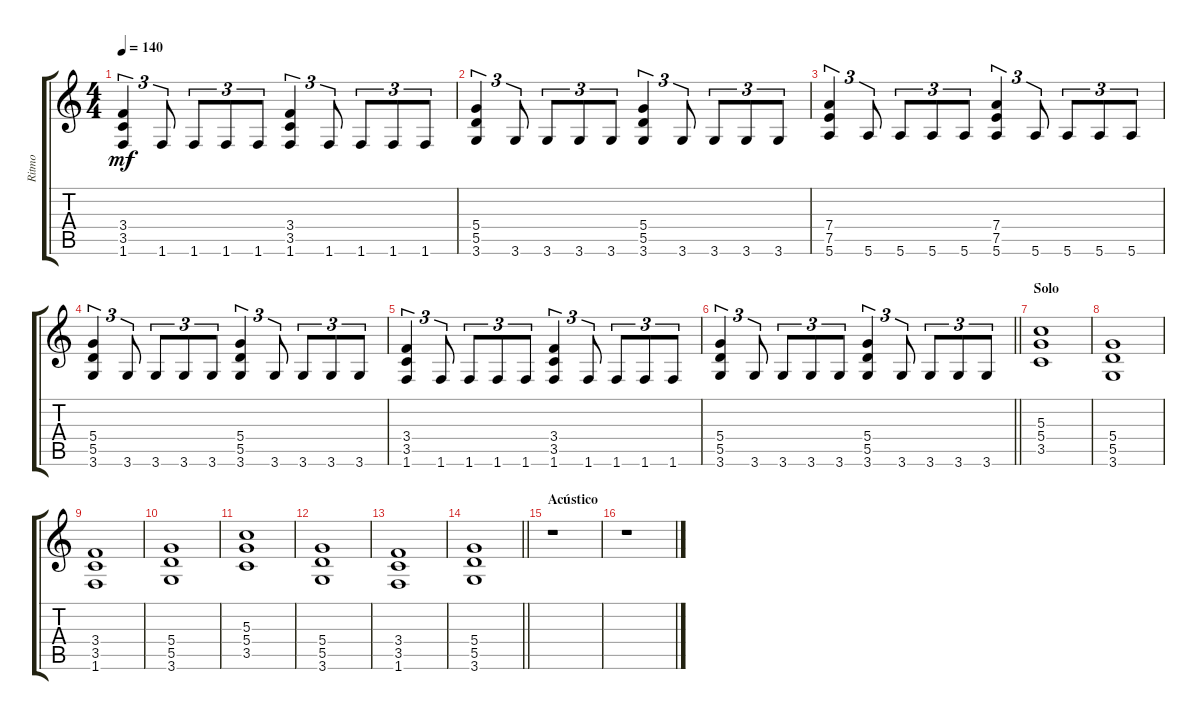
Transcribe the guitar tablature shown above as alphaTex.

\track ("Ritmo" "Ritmo") {instrument distortionguitar}
\staff {score tabs}
\tuning (E4 B3 G3 D3 A2 E2) {hide}
\ts (4 4)
\tempo 140
\clef g2
\ks c
(3.4 3.5 1.6).4{tu (3 2) dy mf} 1.6.8{tu (3 2)} 1.6.8{tu (3 2)} 1.6.8{tu (3 2)} 1.6.8{tu (3 2)} (3.4 3.5 1.6).4{tu (3 2)} 1.6.8{tu (3 2)} 1.6.8{tu (3 2)} 1.6.8{tu (3 2)} 1.6.8{tu (3 2)} |
(5.4 5.5 3.6).4{tu (3 2)} 3.6.8{tu (3 2)} 3.6.8{tu (3 2)} 3.6.8{tu (3 2)} 3.6.8{tu (3 2)} (5.4 5.5 3.6).4{tu (3 2)} 3.6.8{tu (3 2)} 3.6.8{tu (3 2)} 3.6.8{tu (3 2)} 3.6.8{tu (3 2)} |
(7.4 7.5 5.6).4{tu (3 2)} 5.6.8{tu (3 2)} 5.6.8{tu (3 2)} 5.6.8{tu (3 2)} 5.6.8{tu (3 2)} (7.4 7.5 5.6).4{tu (3 2)} 5.6.8{tu (3 2)} 5.6.8{tu (3 2)} 5.6.8{tu (3 2)} 5.6.8{tu (3 2)} |
(5.4 5.5 3.6).4{tu (3 2)} 3.6.8{tu (3 2)} 3.6.8{tu (3 2)} 3.6.8{tu (3 2)} 3.6.8{tu (3 2)} (5.4 5.5 3.6).4{tu (3 2)} 3.6.8{tu (3 2)} 3.6.8{tu (3 2)} 3.6.8{tu (3 2)} 3.6.8{tu (3 2)} |
(3.4 3.5 1.6).4{tu (3 2)} 1.6.8{tu (3 2)} 1.6.8{tu (3 2)} 1.6.8{tu (3 2)} 1.6.8{tu (3 2)} (3.4 3.5 1.6).4{tu (3 2)} 1.6.8{tu (3 2)} 1.6.8{tu (3 2)} 1.6.8{tu (3 2)} 1.6.8{tu (3 2)} |
\barLineRight lightlight
(5.4 5.5 3.6).4{tu (3 2)} 3.6.8{tu (3 2)} 3.6.8{tu (3 2)} 3.6.8{tu (3 2)} 3.6.8{tu (3 2)} (5.4 5.5 3.6).4{tu (3 2)} 3.6.8{tu (3 2)} 3.6.8{tu (3 2)} 3.6.8{tu (3 2)} 3.6.8{tu (3 2)} |
\section ("" "Solo")
(5.3 5.4 3.5).1 |
(5.4 5.5 3.6).1 |
(3.4 3.5 1.6).1 |
(5.4 5.5 3.6).1 |
(5.3 5.4 3.5).1 |
(5.4 5.5 3.6).1 |
(3.4 3.5 1.6).1 |
\barLineRight lightlight
(5.4 5.5 3.6).1 |
\section ("" "Acústico")
r.1 |
r.1
